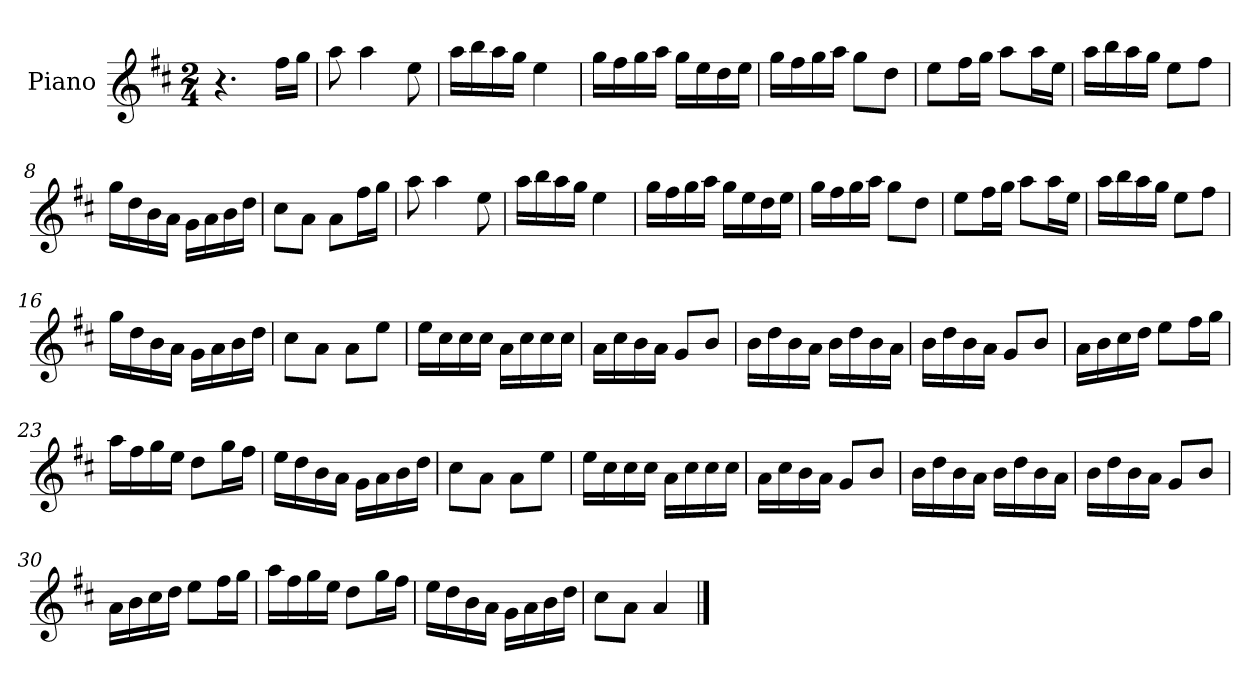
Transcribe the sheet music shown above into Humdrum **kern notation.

**kern
*part1
*staff1
*I"Piano
*I'Pno
*clefG2
*k[f#c#]
*M2/4
=1
4.r
16ff#\LL
16gg\JJ
=2
8aa\
4aa\
8ee\
=3
16aa\LL
16bb\
16aa\
16gg\JJ
4ee\
=4
16gg\LL
16ff#\
16gg\
16aa\JJ
16gg\LL
16ee\
16dd\
16ee\JJ
=5
16gg\LL
16ff#\
16gg\
16aa\JJ
8gg\L
8dd\J
=6
8ee\L
16ff#\L
16gg\JJ
8aa\L
16aa\L
16ee\JJ
=7
16aa\LL
16bb\
16aa\
16gg\JJ
8ee\L
8ff#\J
=8
16gg\LL
16dd\
16b\
16a\JJ
16g\LL
16a\
16b\
16dd\JJ
=9
8cc#\L
8a\J
8a\L
16ff#\L
16gg\JJ
=10
8aa\
4aa\
8ee\
=11
16aa\LL
16bb\
16aa\
16gg\JJ
4ee\
=12
16gg\LL
16ff#\
16gg\
16aa\JJ
16gg\LL
16ee\
16dd\
16ee\JJ
=13
16gg\LL
16ff#\
16gg\
16aa\JJ
8gg\L
8dd\J
=14
8ee\L
16ff#\L
16gg\JJ
8aa\L
16aa\L
16ee\JJ
=15
16aa\LL
16bb\
16aa\
16gg\JJ
8ee\L
8ff#\J
=16
16gg\LL
16dd\
16b\
16a\JJ
16g\LL
16a\
16b\
16dd\JJ
=17
8cc#\L
8a\J
8a\L
8ee\J
=18
16ee\LL
16cc#\
16cc#\
16cc#\JJ
16a\LL
16cc#\
16cc#\
16cc#\JJ
=19
16a\LL
16cc#\
16b\
16a\JJ
8g/L
8b/J
=20
16b\LL
16dd\
16b\
16a\JJ
16b\LL
16dd\
16b\
16a\JJ
=21
16b\LL
16dd\
16b\
16a\JJ
8g/L
8b/J
=22
16a\LL
16b\
16cc#\
16dd\JJ
8ee\L
16ff#\L
16gg\JJ
=23
16aa\LL
16ff#\
16gg\
16ee\JJ
8dd\L
16gg\L
16ff#\JJ
=24
16ee\LL
16dd\
16b\
16a\JJ
16g\LL
16a\
16b\
16dd\JJ
=25
8cc#\L
8a\J
8a\L
8ee\J
=26
16ee\LL
16cc#\
16cc#\
16cc#\JJ
16a\LL
16cc#\
16cc#\
16cc#\JJ
=27
16a\LL
16cc#\
16b\
16a\JJ
8g/L
8b/J
=28
16b\LL
16dd\
16b\
16a\JJ
16b\LL
16dd\
16b\
16a\JJ
=29
16b\LL
16dd\
16b\
16a\JJ
8g/L
8b/J
=30
16a\LL
16b\
16cc#\
16dd\JJ
8ee\L
16ff#\L
16gg\JJ
=31
16aa\LL
16ff#\
16gg\
16ee\JJ
8dd\L
16gg\L
16ff#\JJ
=32
16ee\LL
16dd\
16b\
16a\JJ
16g\LL
16a\
16b\
16dd\JJ
=33
8cc#\L
8a\J
4a/
==
*-
